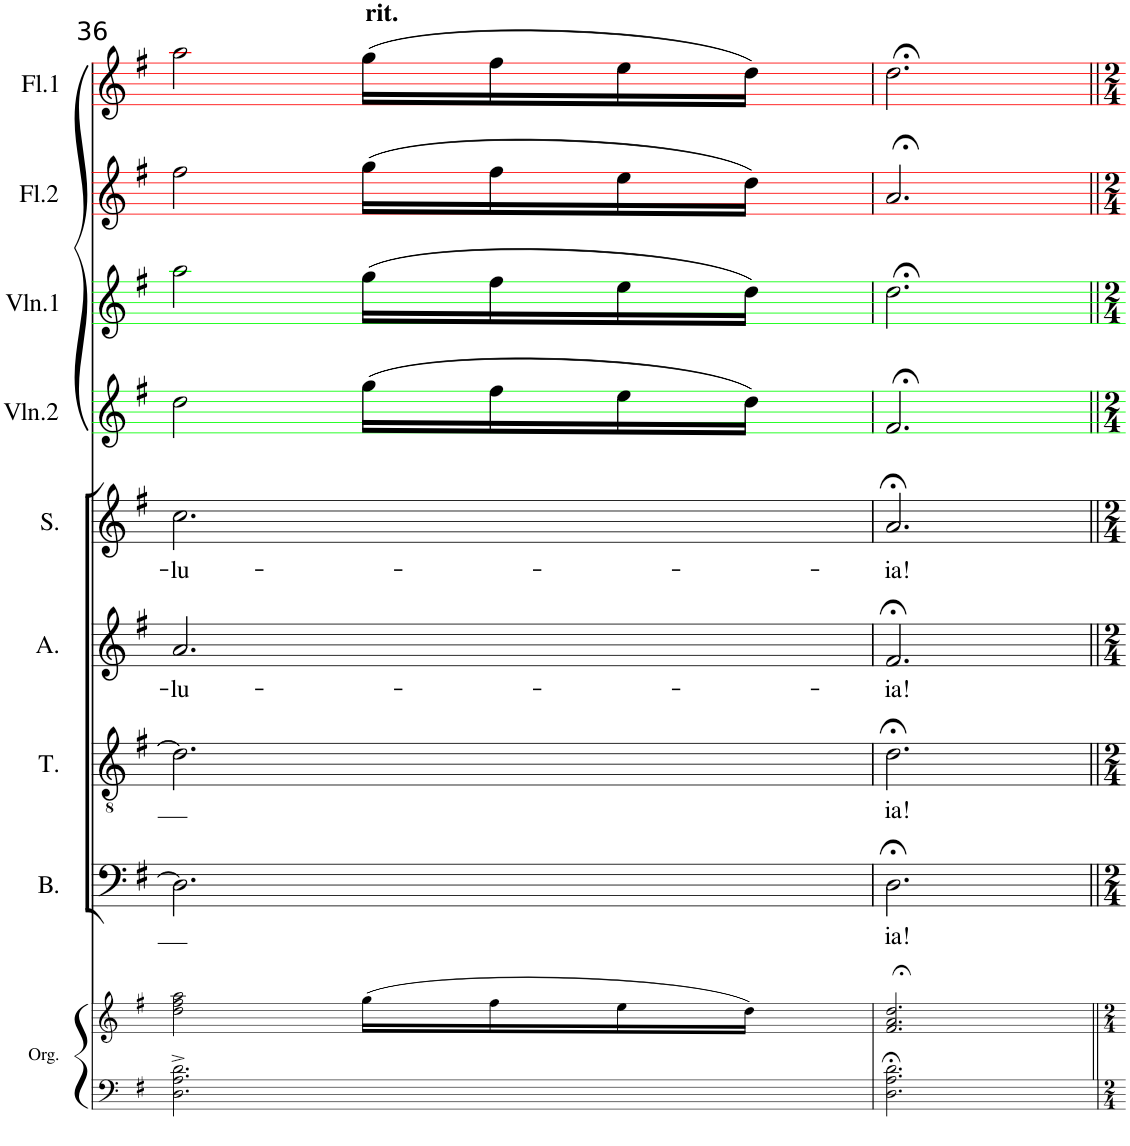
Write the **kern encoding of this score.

**kern	**kern	**kern	**text	**kern	**text	**kern	**text	**kern	**text	**kern	**kern	**kern	**kern
*part9	*part9	*part8	*part8	*part7	*part7	*part6	*part6	*part5	*part5	*part4	*part3	*part2	*part1
*staff10	*staff9	*staff8	*staff8	*staff7	*staff7	*staff6	*staff6	*staff5	*staff5	*staff4	*staff3	*staff2	*staff1
*I"Orgue	*	*I"Bass	*	*I"Ténor	*	*I"Alto	*	*I"Soprano	*	*I"Violon 2	*I"Violon 1	*I"Flûte 2	*I"Flûte 1
*I'Org.	*	*I'B.	*	*I'T.	*	*I'A.	*	*I'S.	*	*I'Vln.2	*I'Vln.1	*I'Fl.2	*I'Fl.1
!!LO:PB:g=z
*clefF4	*clefG2	*clefF4	*	*clefGv2	*	*clefG2	*	*clefG2	*	*clefG2	*clefG2	*clefG2	*clefG2
*k[f#]	*k[f#]	*k[f#]	*	*k[f#]	*	*k[f#]	*	*k[f#]	*	*k[f#]	*k[f#]	*k[f#]	*k[f#]
*M3/4	*M3/4	*M3/4	*	*M3/4	*	*M3/4	*	*M3/4	*	*M3/4	*M3/4	*M3/4	*M3/4
=36	=36	=36	=36	=36	=36	=36	=36	=36	=36	=36	=36	=36	=36
!	!	!	!	!	!	!	!LO:LY:b	!	!LO:LY:b	!	!	!	!
2.D\^ 2.A\^ 2.d\^	2dd\ 2ff#\ 2aa\	2.D\]	.	2.d\]	.	2.a/	-lu-	2.cc\	-lu-	2dd\	2aa\	2ff#\	2aa\
!	!	!	!	!	!	!	!	!	!	!	!	!	!LO:TX:a:B:t=rit.
.	(16gg\LL	.	.	.	.	.	.	.	.	(16gg\LL	(16gg\LL	(16gg\LL	(16gg\LL
.	16ff#\	.	.	.	.	.	.	.	.	16ff#\	16ff#\	16ff#\	16ff#\
.	16ee\	.	.	.	.	.	.	.	.	16ee\	16ee\	16ee\	16ee\
.	16dd\JJ)	.	.	.	.	.	.	.	.	16dd\JJ)	16dd\JJ)	16dd\JJ)	16dd\JJ)
=37	=37	=37	=37	=37	=37	=37	=37	=37	=37	=37	=37	=37	=37
!	!	!	!LO:LY:b	!	!LO:LY:b	!	!LO:LY:b	!	!LO:LY:b	!	!	!	!
2.D\;< 2.A\;< 2.d\;<	2.f#/;< 2.a/;< 2.dd/;<	2.D;<\	ia!	2.d;<\	ia!	2.f#;</	-ia!	2.a;</	-ia!	2.f#;</	2.dd;<\	2.a;</	2.dd;<\
=||	=||	=||	=||	=||	=||	=||	=||	=||	=||	=||	=||	=||	=||
*-	*-	*-	*-	*-	*-	*-	*-	*-	*-	*-	*-	*-	*-
